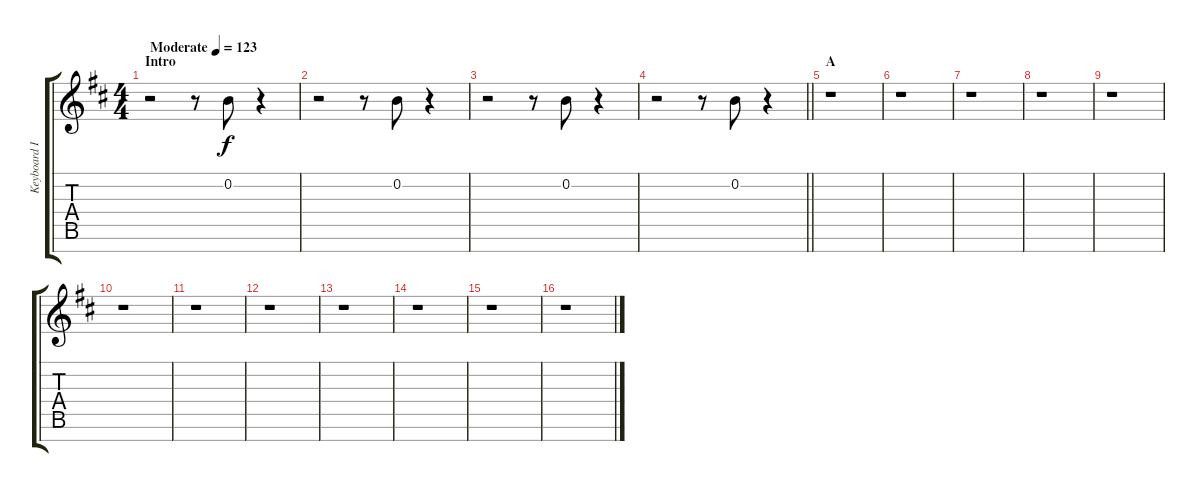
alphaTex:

\track ("Keyboard II" "Keyboard I") {instrument vibraphone}
\staff {score tabs}
\tuning (E5 B4 G4 D4 A3 E3 B2) {hide}
\ts (4 4)
\section ("" "Intro")
\tempo (123 "Moderate")
\clef g2
\ks d
r.2{dy f instrument vibraphone} r.8 0.2.8 r.4 |
r.2 r.8 0.2.8 r.4 |
r.2 r.8 0.2.8 r.4 |
\barLineRight lightlight
r.2 r.8 0.2.8 r.4 |
\section ("" "A")
r.1 |
r.1 |
r.1 |
r.1 |
r.1 |
r.1 |
r.1 |
r.1 |
r.1 |
r.1 |
r.1 |
r.1
